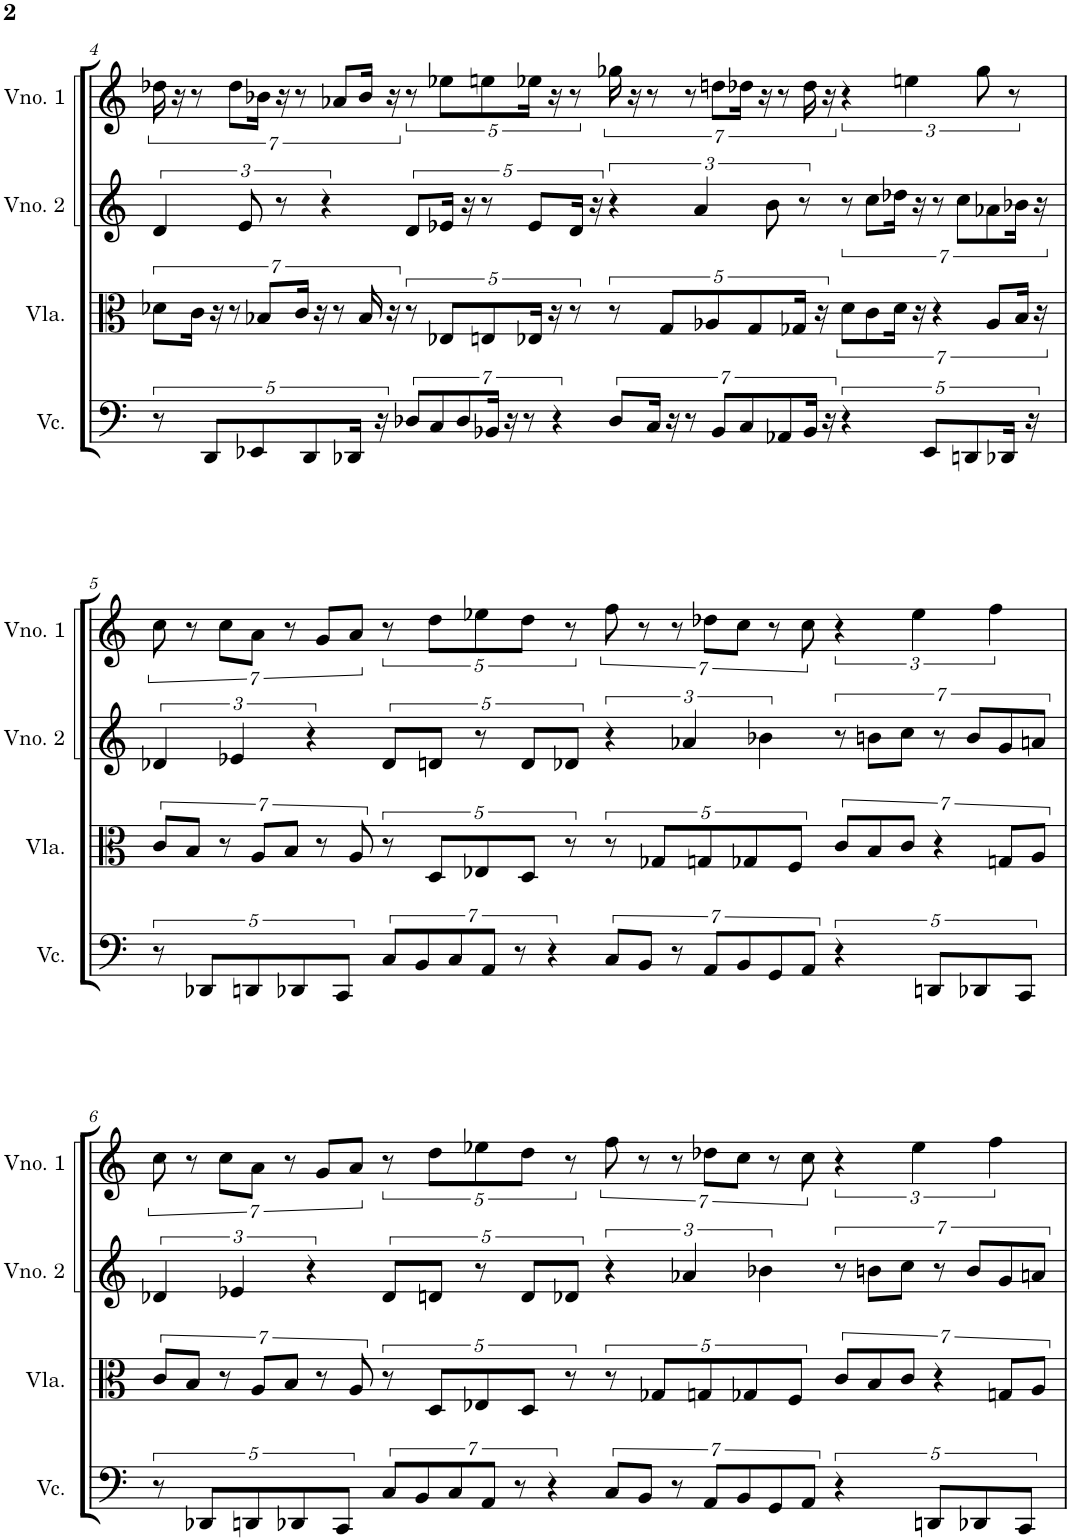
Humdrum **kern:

**kern	**kern	**kern	**kern
*part4	*part3	*part2	*part1
*staff4	*staff3	*staff2	*staff1
*I"Violoncelo	*I"Viola	*I"Violino 2	*I"Violino 1
*I'Vc.	*I'Vla.	*I'Vno. 2	*I'Vno. 1
!!LO:PB:g=z
*clefF4	*clefC3	*clefG2	*clefG2
*k[]	*k[]	*k[]	*k[]
*M4/2	*M4/2	*M4/2	*M4/2
=4	=4	=4	=4
10r	14d-X\L	6d/	28dd-X\
.	.	.	28r
.	28c\Jk	.	14r
10DD/L	.	.	.
.	28r	.	.
.	14r	.	14dd-\L
.	.	12e/	.
10EE-X/	.	.	.
.	14B-X/L	.	28b-X\Jk
.	.	12r	28r
.	28c/Jk	.	14r
10DD/	.	.	.
.	28r	.	.
.	.	6r	.
.	14r	.	14a-X/L
20DD-X/Jk	.	.	.
.	28B-/	.	28b-/Jk
20r	.	.	.
.	28r	.	28r
14D-X/L	10r	10d/L	10r
14C/	.	.	.
.	10E-X/L	20e-X/Jk	10ee-X\L
14D-/	.	.	.
.	.	20r	.
.	10En/	10r	10een\
28BB-X/Jk	.	.	.
28r	.	.	.
14r	.	.	.
.	20E-X/Jk	10e-/L	20ee-X\Jk
.	20r	.	20r
7r	.	.	.
.	10r	20d/Jk	10r
.	.	20r	.
14D-/L	10r	6r	28gg-X\
.	.	.	28r
28C/Jk	.	.	14r
.	10G/L	.	.
28r	.	.	.
14r	.	.	14r
.	.	6a/	.
.	10A-X/	.	.
14BB-/L	.	.	14ddn\L
14C/	.	.	28dd-X\Jk
.	10G/	.	.
.	.	.	28r
.	.	12b\	.
14AA-X/	.	.	14r
.	20G-X/Jk	.	.
.	.	12r	.
28BB-/Jk	.	.	28dd-\
.	20r	.	.
28r	.	.	28r
5r	14d-\L	14r	6r
.	14c\	14cc\L	.
.	28d-\Jk	28dd-X\Jk	.
.	.	.	6een\
.	28r	28r	.
10EE-/L	.	.	.
.	7r	14r	.
.	.	14cc\L	.
10DDn/	.	.	.
.	.	.	12gg-\
.	14A-/L	14a-X\	.
20DD-X/Jk	.	.	.
.	.	.	12r
.	28B-/Jk	28b-X\Jk	.
20r	.	.	.
.	28r	28r	.
!!LO:LB:g=z
=5	=5	=5	=5
10r	14c/L	6d-X/	14cc\
.	14B/J	.	14r
10DD-X/L	.	.	.
.	14r	.	14cc\L
.	.	6e-X/	.
10DDn/	.	.	.
.	14A/L	.	14a\J
.	14B/J	.	14r
10DD-X/	.	.	.
.	.	6r	.
.	14r	.	14g/L
10CC/J	.	.	.
.	14A/	.	14a/J
14C/L	10r	10d-/L	10r
14BB/	.	.	.
.	10D/L	10dn/J	10dd\L
14C/	.	.	.
.	10E-X/	10r	10ee-X\
14AA/J	.	.	.
14r	.	.	.
.	10D/J	10d/L	10dd\J
7r	.	.	.
.	10r	10d-X/J	10r
14C/L	10r	6r	14ff\
14BB/J	.	.	14r
.	10G-X/L	.	.
14r	.	.	14r
.	.	6a-X/	.
.	10Gn/	.	.
14AA/L	.	.	14dd-X\L
14BB/	.	.	14cc\J
.	10G-X/	.	.
.	.	6b-X\	.
14GG/	.	.	14r
.	10F/J	.	.
14AA/J	.	.	14cc\
5r	14c/L	14r	6r
.	14B/	14bn\L	.
.	14c/J	14cc\J	.
.	.	.	6ee-\
10DDn/L	.	.	.
.	7r	14r	.
.	.	14b/L	.
10DD-X/	.	.	.
.	.	.	6ff\
.	14Gn/L	14g/	.
10CC/J	.	.	.
.	14A/J	14an/J	.
!!LO:LB:g=z
=6	=6	=6	=6
10r	14c/L	6d-X/	14cc\
.	14B/J	.	14r
10DD-X/L	.	.	.
.	14r	.	14cc\L
.	.	6e-X/	.
10DDn/	.	.	.
.	14A/L	.	14a\J
.	14B/J	.	14r
10DD-X/	.	.	.
.	.	6r	.
.	14r	.	14g/L
10CC/J	.	.	.
.	14A/	.	14a/J
14C/L	10r	10d-/L	10r
14BB/	.	.	.
.	10D/L	10dn/J	10dd\L
14C/	.	.	.
.	10E-X/	10r	10ee-X\
14AA/J	.	.	.
14r	.	.	.
.	10D/J	10d/L	10dd\J
7r	.	.	.
.	10r	10d-X/J	10r
14C/L	10r	6r	14ff\
14BB/J	.	.	14r
.	10G-X/L	.	.
14r	.	.	14r
.	.	6a-X/	.
.	10Gn/	.	.
14AA/L	.	.	14dd-X\L
14BB/	.	.	14cc\J
.	10G-X/	.	.
.	.	6b-X\	.
14GG/	.	.	14r
.	10F/J	.	.
14AA/J	.	.	14cc\
5r	14c/L	14r	6r
.	14B/	14bn\L	.
.	14c/J	14cc\J	.
.	.	.	6ee-\
10DDn/L	.	.	.
.	7r	14r	.
.	.	14b/L	.
10DD-X/	.	.	.
.	.	.	6ff\
.	14Gn/L	14g/	.
10CC/J	.	.	.
.	14A/J	14an/J	.
=	=	=	=
*-	*-	*-	*-
